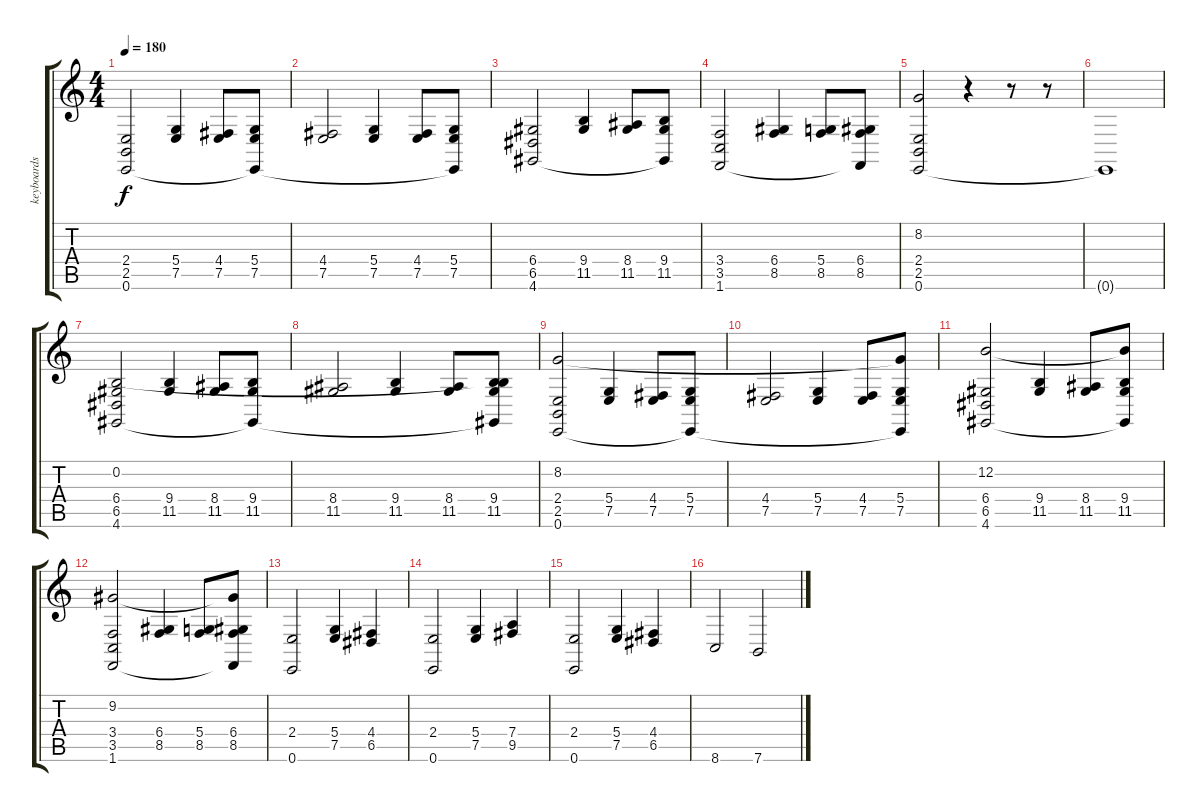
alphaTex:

\track ("keyboards" "keyboards") {instrument choiraahs}
\staff {score tabs}
\tuning (E4 B3 G3 D3 A2 E2) {hide}
\ts (4 4)
\tempo 180
\clef g2
\ks c
(2.4 2.5 0.6).2{dy f} (5.4 7.5).4 (4.4 7.5).8 (5.4 7.5 0.6{t}).8 |
(4.4 7.5).2 (5.4 7.5).4 (4.4 7.5).8 (5.4 7.5 0.6{t}).8 |
(6.4 6.5 4.6).2 (9.4 11.5).4 (8.4 11.5).8 (9.4 11.5 4.6{t}).8 |
(3.4 3.5 1.6).2 (6.4 8.5).4 (5.4 8.5).8 (6.4 8.5 1.6{t}).8 |
(8.2 2.4 2.5 0.6).2 r.4 r.8 r.8 |
0.6{t}.1 |
(0.2 6.4 6.5 4.6).2 (9.4 11.5).4 (8.4 11.5).8 (9.4 11.5 4.6{t}).8 |
(8.4 11.5).2 (9.4 11.5).4 (8.4 11.5).8 (0.2{t} 9.4 11.5 4.6{t}).8 |
(8.2 2.4 2.5 0.6).2 (5.4 7.5).4 (4.4 7.5).8 (5.4 7.5 0.6{t}).8 |
(4.4 7.5).2 (5.4 7.5).4 (4.4 7.5).8 (8.2{t} 5.4 7.5 0.6{t}).8 |
(12.2 6.4 6.5 4.6).2 (9.4 11.5).4 (8.4 11.5).8 (12.2{t} 9.4 11.5 4.6{t}).8 |
(9.2 3.4 3.5 1.6).2 (6.4 8.5).4 (5.4 8.5).8 (9.2{t} 6.4 8.5 1.6{t}).8 |
(2.4 0.6).2{volume 16 instrument choiraahs} (5.4 7.5).4 (4.4 6.5).4 |
(2.4 0.6).2 (5.4 7.5).4 (7.4 9.5).4 |
(2.4 0.6).2 (5.4 7.5).4 (4.4 6.5).4 |
8.6.2 7.6.2
